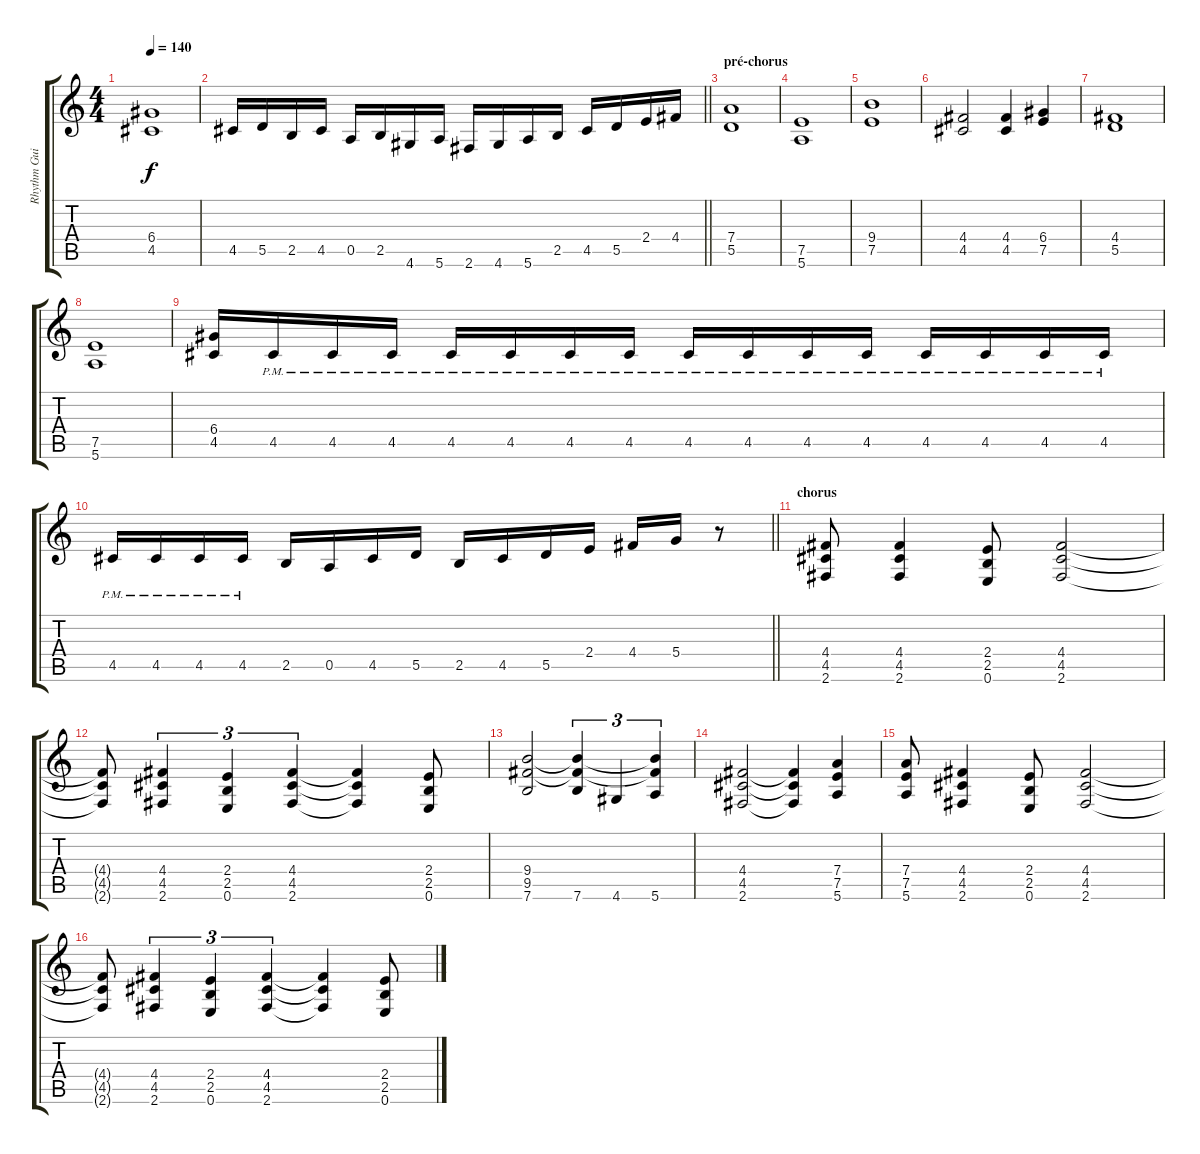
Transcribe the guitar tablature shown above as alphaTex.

\track ("Rhythm Guitar" "Rhythm Gui") {instrument distortionguitar}
\staff {score tabs}
\tuning (E4 B3 G3 D3 A2 E2) {hide}
\ts (4 4)
\tempo 140
\clef g2
\ks c
(6.4 4.5).1{dy f} |
\barLineRight lightlight
4.5.16 5.5.16 2.5.16 4.5.16 0.5.16 2.5.16 4.6.16 5.6.16 2.6.16 4.6.16 5.6.16 2.5.16 4.5.16 5.5.16 2.4.16 4.4.16 |
\section ("" "pré-chorus")
(7.4 5.5).1 |
(7.5 5.6).1 |
(9.4 7.5).1 |
(4.4 4.5).2 (4.4 4.5).4 (6.4 7.5).4 |
(4.4 5.5).1 |
(7.5 5.6).1 |
(6.4 4.5).16 4.5{pm}.16 4.5{pm}.16 4.5{pm}.16 4.5{pm}.16 4.5{pm}.16 4.5{pm}.16 4.5{pm}.16 4.5{pm}.16 4.5{pm}.16 4.5{pm}.16 4.5{pm}.16 4.5{pm}.16 4.5{pm}.16 4.5{pm}.16 4.5{pm}.16 |
\barLineRight lightlight
4.5{pm}.16 4.5{pm}.16 4.5{pm}.16 4.5{pm}.16 2.5.16 0.5.16 4.5.16 5.5.16 2.5.16 4.5.16 5.5.16 2.4.16 4.4.16 5.4.16 r.8 |
\section ("" "chorus")
(4.4 4.5 2.6).8 (4.4 4.5 2.6).4 (2.4 2.5 0.6).8 (4.4 4.5 2.6).2 |
(4.4{t} 4.5{t} 2.6{t}).8 (4.4 4.5 2.6).4{tu (3 2)} (2.4 2.5 0.6).4{tu (3 2)} (4.4 4.5 2.6).4{tu (3 2)} (4.4{t} 4.5{t} 2.6{t}).4 (2.4 2.5 0.6).8 |
(9.4 9.5 7.6).2 (9.4{t} 9.5{t} 7.6).4{tu (3 2)} 4.6.4{tu (3 2)} (9.4{t} 9.5{t} 5.6).4{tu (3 2)} |
(4.4 4.5 2.6).2 (4.4{t} 4.5{t} 2.6{t}).4 (7.4 7.5 5.6).4 |
(7.4 7.5 5.6).8 (4.4 4.5 2.6).4 (2.4 2.5 0.6).8 (4.4 4.5 2.6).2 |
(4.4{t} 4.5{t} 2.6{t}).8 (4.4 4.5 2.6).4{tu (3 2)} (2.4 2.5 0.6).4{tu (3 2)} (4.4 4.5 2.6).4{tu (3 2)} (4.4{t} 4.5{t} 2.6{t}).4 (2.4 2.5 0.6).8
